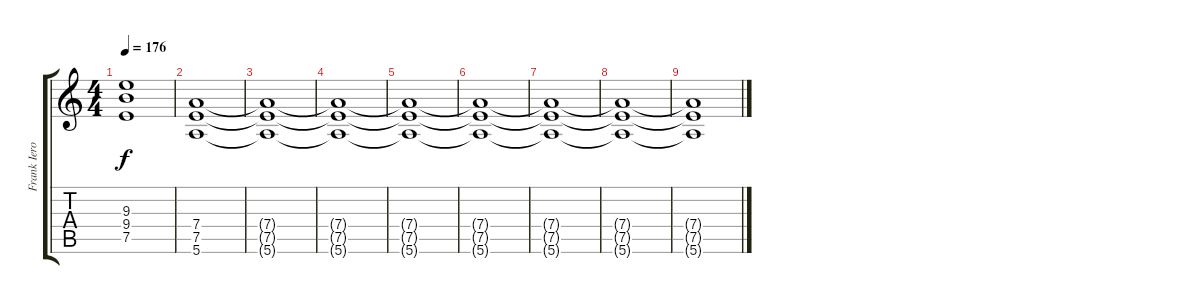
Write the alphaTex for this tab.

\track ("Frank Iero (rhythm guitar)" "Frank Iero") {instrument distortionguitar}
\staff {score tabs}
\tuning (E4 B3 G3 D3 A2 E2) {hide}
\ts (4 4)
\tempo 176
\clef g2
\ks c
(9.3 9.4 7.5).1{dy f} |
(7.4 7.5 5.6).1{volume 6} |
(7.4{t} 7.5{t} 5.6{t}).1 |
(7.4{t} 7.5{t} 5.6{t}).1 |
(7.4{t} 7.5{t} 5.6{t}).1{volume 3} |
(7.4{t} 7.5{t} 5.6{t}).1 |
(7.4{t} 7.5{t} 5.6{t}).1{volume 2} |
(7.4{t} 7.5{t} 5.6{t}).1 |
(7.4{t} 7.5{t} 5.6{t}).1
